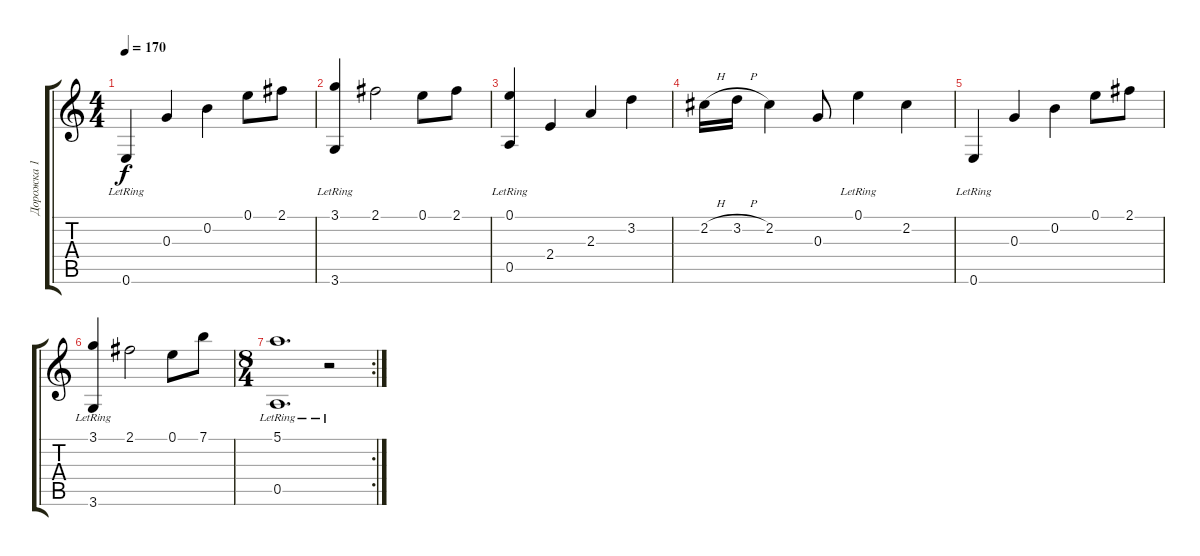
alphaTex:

\track ("Дорожка 1" "Дорожка 1") {instrument acousticguitarsteel}
\staff {score tabs}
\tuning (E4 B3 G3 D3 A2 E2) {hide}
\ts (4 4)
\tempo 170
\clef g2
\ks c
0.6{lr}.4{dy f} 0.3.4 0.2.4 0.1.8 2.1.8 |
(3.1 3.6{lr}).4 2.1.2 0.1.8 2.1.8 |
(0.1 0.5{lr}).4 2.4.4 2.3.4 3.2.4 |
2.2{h}.16 3.2{h}.16 2.2.4 0.3.8 0.1{lr}.4 2.2.4 |
0.6{lr}.4 0.3.4 0.2.4 0.1.8 2.1.8 |
(3.1 3.6{lr}).4 2.1.2 0.1.8 7.1.8 |
\rc 2
\ts (8 4)
(5.1 0.5{lr}).1{d} r.2
